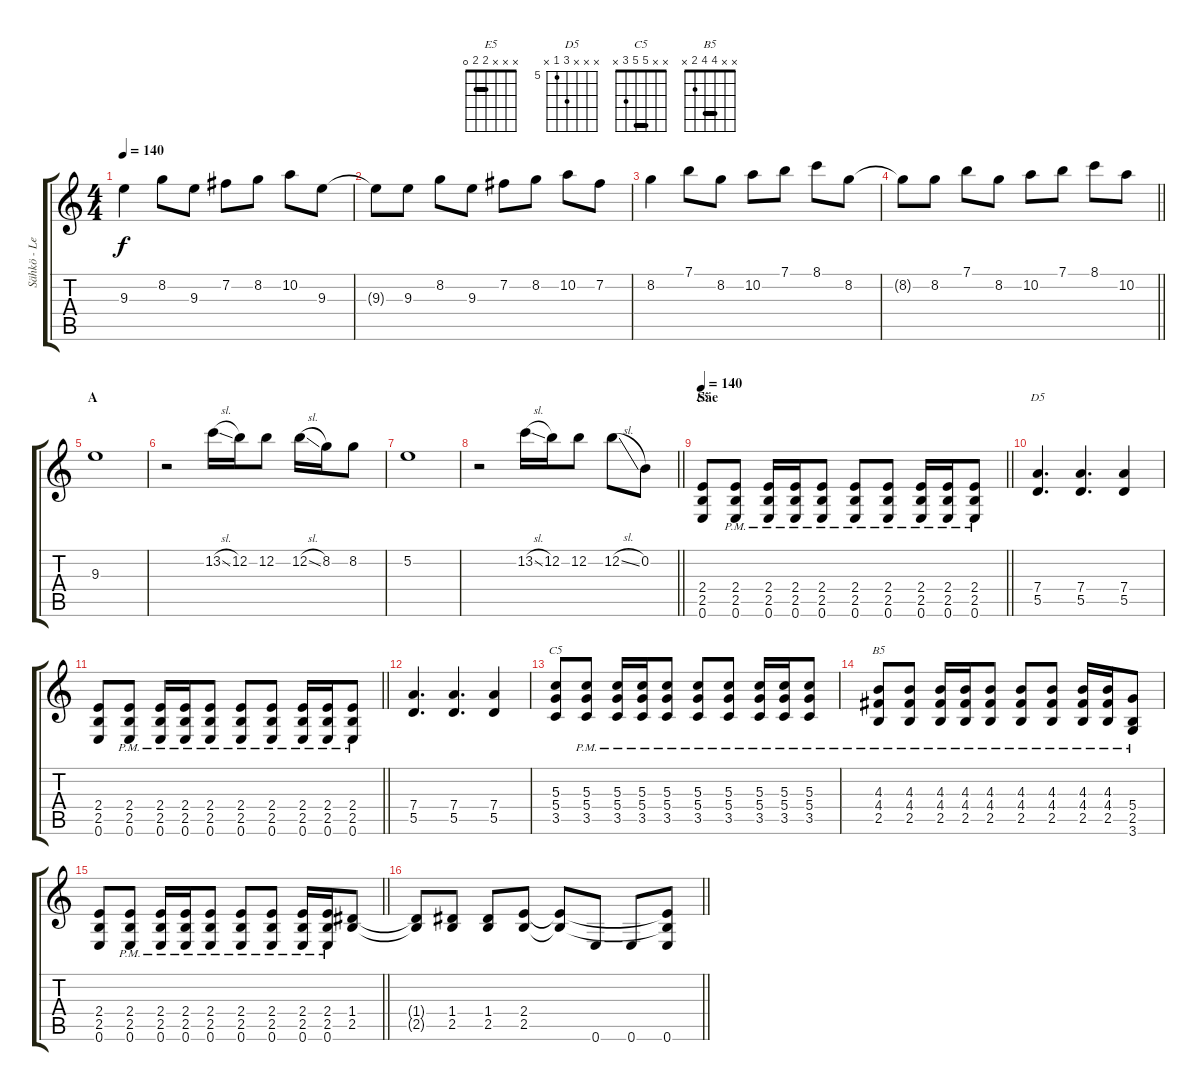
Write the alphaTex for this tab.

\track ("Sähkö - Leadi" "Sähkö - Le") {instrument overdrivenguitar}
\staff {score tabs}
\tuning (E4 B3 G3 D3 A2 E2) {hide}
\chord ("E5" x x x 2 2 0) {barre 2}
\chord ("D5" x x x 7 5 x) {firstfret 5}
\chord ("C5" x x 5 5 3 x) {barre 5}
\chord ("B5" x x 4 4 2 x) {barre 4}
\ts (4 4)
\tempo 140
\clef g2
\ks c
9.3.4{dy f} 8.2.8 9.3.8 7.2.8 8.2.8 10.2.8 9.3.8 |
9.3{t}.8 9.3.8 8.2.8 9.3.8 7.2.8 8.2.8 10.2.8 7.2.8 |
8.2.4 7.1.8 8.2.8 10.2.8 7.1.8 8.1.8 8.2.8 |
\barLineRight lightlight
8.2{t}.8 8.2.8 7.1.8 8.2.8 10.2.8 7.1.8 8.1.8 10.2.8 |
\section ("" "A")
9.3.1 |
r.2 13.2{sl}.16 12.2.16 12.2.8 12.2{sl}.16 8.2.16 8.2.8 |
5.2.1 |
\barLineRight lightlight
r.2 13.2{sl}.16 12.2.16 12.2.8 12.2{sl}.8 0.2.8 |
\section ("" "Säe")
\tempo 140
\barLineRight lightlight
(2.4 2.5 0.6).8{ch "E5"} (2.4{pm} 2.5{pm} 0.6{pm}).8 (2.4{pm} 2.5{pm} 0.6{pm}).16 (2.4{pm} 2.5{pm} 0.6{pm}).16 (2.4{pm} 2.5{pm} 0.6{pm}).8 (2.4{pm} 2.5{pm} 0.6{pm}).8 (2.4{pm} 2.5{pm} 0.6{pm}).8 (2.4{pm} 2.5{pm} 0.6{pm}).16 (2.4{pm} 2.5{pm} 0.6{pm}).16 (2.4{pm} 2.5{pm} 0.6{pm}).8 |
(7.4 5.5).4{d ch "D5"} (7.4 5.5).4{d} (7.4 5.5).4 |
\barLineRight lightlight
(2.4 2.5 0.6).8 (2.4{pm} 2.5{pm} 0.6{pm}).8 (2.4{pm} 2.5{pm} 0.6{pm}).16 (2.4{pm} 2.5{pm} 0.6{pm}).16 (2.4{pm} 2.5{pm} 0.6{pm}).8 (2.4{pm} 2.5{pm} 0.6{pm}).8 (2.4{pm} 2.5{pm} 0.6{pm}).8 (2.4{pm} 2.5{pm} 0.6{pm}).16 (2.4{pm} 2.5{pm} 0.6{pm}).16 (2.4{pm} 2.5{pm} 0.6{pm}).8 |
(7.4 5.5).4{d} (7.4 5.5).4{d} (7.4 5.5).4 |
(5.3 5.4 3.5).8{ch "C5"} (5.3{pm} 5.4{pm} 3.5{pm}).8 (5.3{pm} 5.4{pm} 3.5{pm}).16 (5.3{pm} 5.4{pm} 3.5{pm}).16 (5.3{pm} 5.4{pm} 3.5{pm}).8 (5.3{pm} 5.4{pm} 3.5{pm}).8 (5.3{pm} 5.4{pm} 3.5{pm}).8 (5.3{pm} 5.4{pm} 3.5{pm}).16 (5.3{pm} 5.4{pm} 3.5{pm}).16 (5.3{pm} 5.4{pm} 3.5{pm}).8 |
(4.3{pm} 4.4{pm} 2.5{pm}).8{ch "B5"} (4.3{pm} 4.4{pm} 2.5{pm}).8 (4.3{pm} 4.4{pm} 2.5{pm}).16 (4.3{pm} 4.4{pm} 2.5{pm}).16 (4.3{pm} 4.4{pm} 2.5{pm}).8 (4.3{pm} 4.4{pm} 2.5{pm}).8 (4.3{pm} 4.4{pm} 2.5{pm}).8 (4.3{pm} 4.4{pm} 2.5{pm}).16 (4.3{pm} 4.4{pm} 2.5{pm}).16 (5.4{pm} 2.5{pm} 3.6{pm}).8 |
\barLineRight lightlight
(2.4 2.5 0.6).8 (2.4{pm} 2.5{pm} 0.6{pm}).8 (2.4{pm} 2.5{pm} 0.6{pm}).16 (2.4{pm} 2.5{pm} 0.6{pm}).16 (2.4{pm} 2.5{pm} 0.6{pm}).8 (2.4{pm} 2.5{pm} 0.6{pm}).8 (2.4{pm} 2.5{pm} 0.6{pm}).8 (2.4{pm} 2.5{pm} 0.6{pm}).16 (2.4{pm} 2.5{pm} 0.6{pm}).16 (1.4 2.5).8 |
\barLineRight lightlight
(1.4{t} 2.5{t}).8 (1.4 2.5).8 (1.4 2.5).8 (2.4 2.5).8 (2.4{t} 2.5{t}).8 0.6.8 0.6.8 (2.4{t} 2.5{t} 0.6).8
